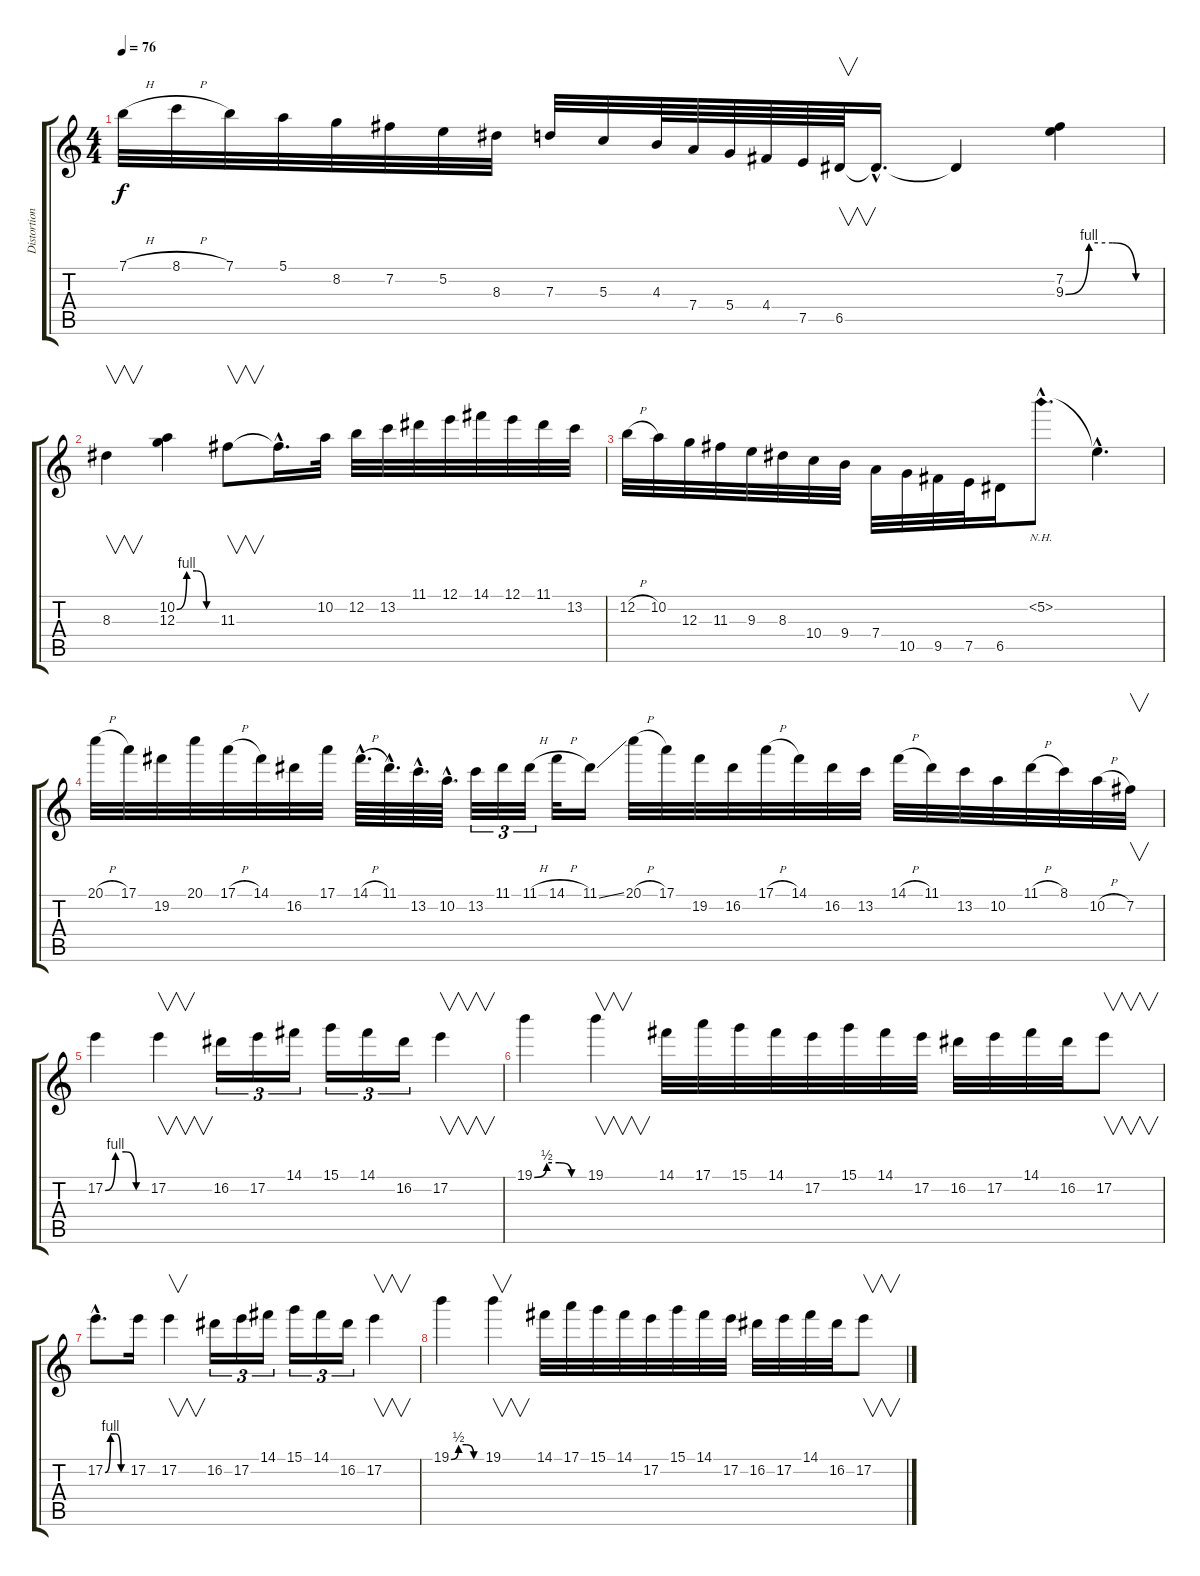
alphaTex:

\track ("Distortion Guitar 1" "Distortion") {instrument distortionguitar}
\staff {score tabs}
\tuning (E4 B3 G3 D3 A2 E2) {hide}
\ts (4 4)
\tempo 76
\clef g2
\ks c
7.1{h}.32{dy f} 8.1{h}.32 7.1.32 5.1.32 8.2.32 7.2.32 5.2.32 8.3.32 7.3.32 5.3.32 4.3.64 7.4.64 5.4.64 4.4.64 7.5.64 6.5.64{v} 6.5{hac t}.16{d} 6.5{t}.4 (7.2 9.3{be (custom 0 0 15 4 30 4 45 0 60 0)}).4 |
8.3.4{v} (10.2{be (custom 0 0 15 4 30 4 45 0 60 0)} 12.3).4 11.3.8{v} 11.3{hac t}.16{d} 10.2.32 12.2.32 13.2.32 11.1.32 12.1.32 14.1.32 12.1.32 11.1.32 13.2.32 |
12.2{h}.32 10.2.32 12.3.32 11.3.32 9.3.32 8.3.32 10.4.32 9.4.32 7.4.32 10.5.32 9.5.32 7.5.32 6.5.16 5.2{nh hac}.8{d} 5.2{hac t}.4{d} |
20.1{h}.32 17.1.32 19.2.32 20.1.32 17.1{h}.32 14.1.32 16.2.32 17.1.32 14.1{h hac}.64{d} 11.1{hac}.64{d} 13.2{hac}.64{d} 10.2{hac}.64{d} 13.2.32{tu (3 2)} 11.1.32{tu (3 2)} 11.1{h}.32{tu (3 2)} 14.1{h}.32 11.1{ss}.16 20.1{h}.32 17.1.32 19.2.32 16.2.32 17.1{h}.32 14.1.32 16.2.32 13.2.32 14.1{h}.32 11.1.32 13.2.32 10.2.32 11.1{h}.32 8.1.32 10.2{h}.32 7.2.32{v} |
17.2{be (custom 0 0 15 4 30 4 45 0 60 0)}.4 17.2.4{v} 16.2.16{tu (3 2)} 17.2.16{tu (3 2)} 14.1.16{tu (3 2)} 15.1.16{tu (3 2)} 14.1.16{tu (3 2)} 16.2.16{tu (3 2)} 17.2.4{v} |
19.1{be (custom 0 0 15 2 30 2 45 0 60 0)}.4 19.1.4{v} 14.1.32 17.1.32 15.1.32 14.1.32 17.2.32 15.1.32 14.1.32 17.2.32 16.2.32 17.2.32 14.1.32 16.2.32 17.2.8{v} |
17.2{be (custom 0 0 15 4 30 4 45 0 60 0) hac}.8{d} 17.2.16 17.2.4{v} 16.2.16{tu (3 2)} 17.2.16{tu (3 2)} 14.1.16{tu (3 2)} 15.1.16{tu (3 2)} 14.1.16{tu (3 2)} 16.2.16{tu (3 2)} 17.2.4{v} |
19.1{be (custom 0 0 15 2 30 2 45 0 60 0)}.4 19.1.4{v} 14.1.32 17.1.32 15.1.32 14.1.32 17.2.32 15.1.32 14.1.32 17.2.32 16.2.32 17.2.32 14.1.32 16.2.32 17.2.8{v}
